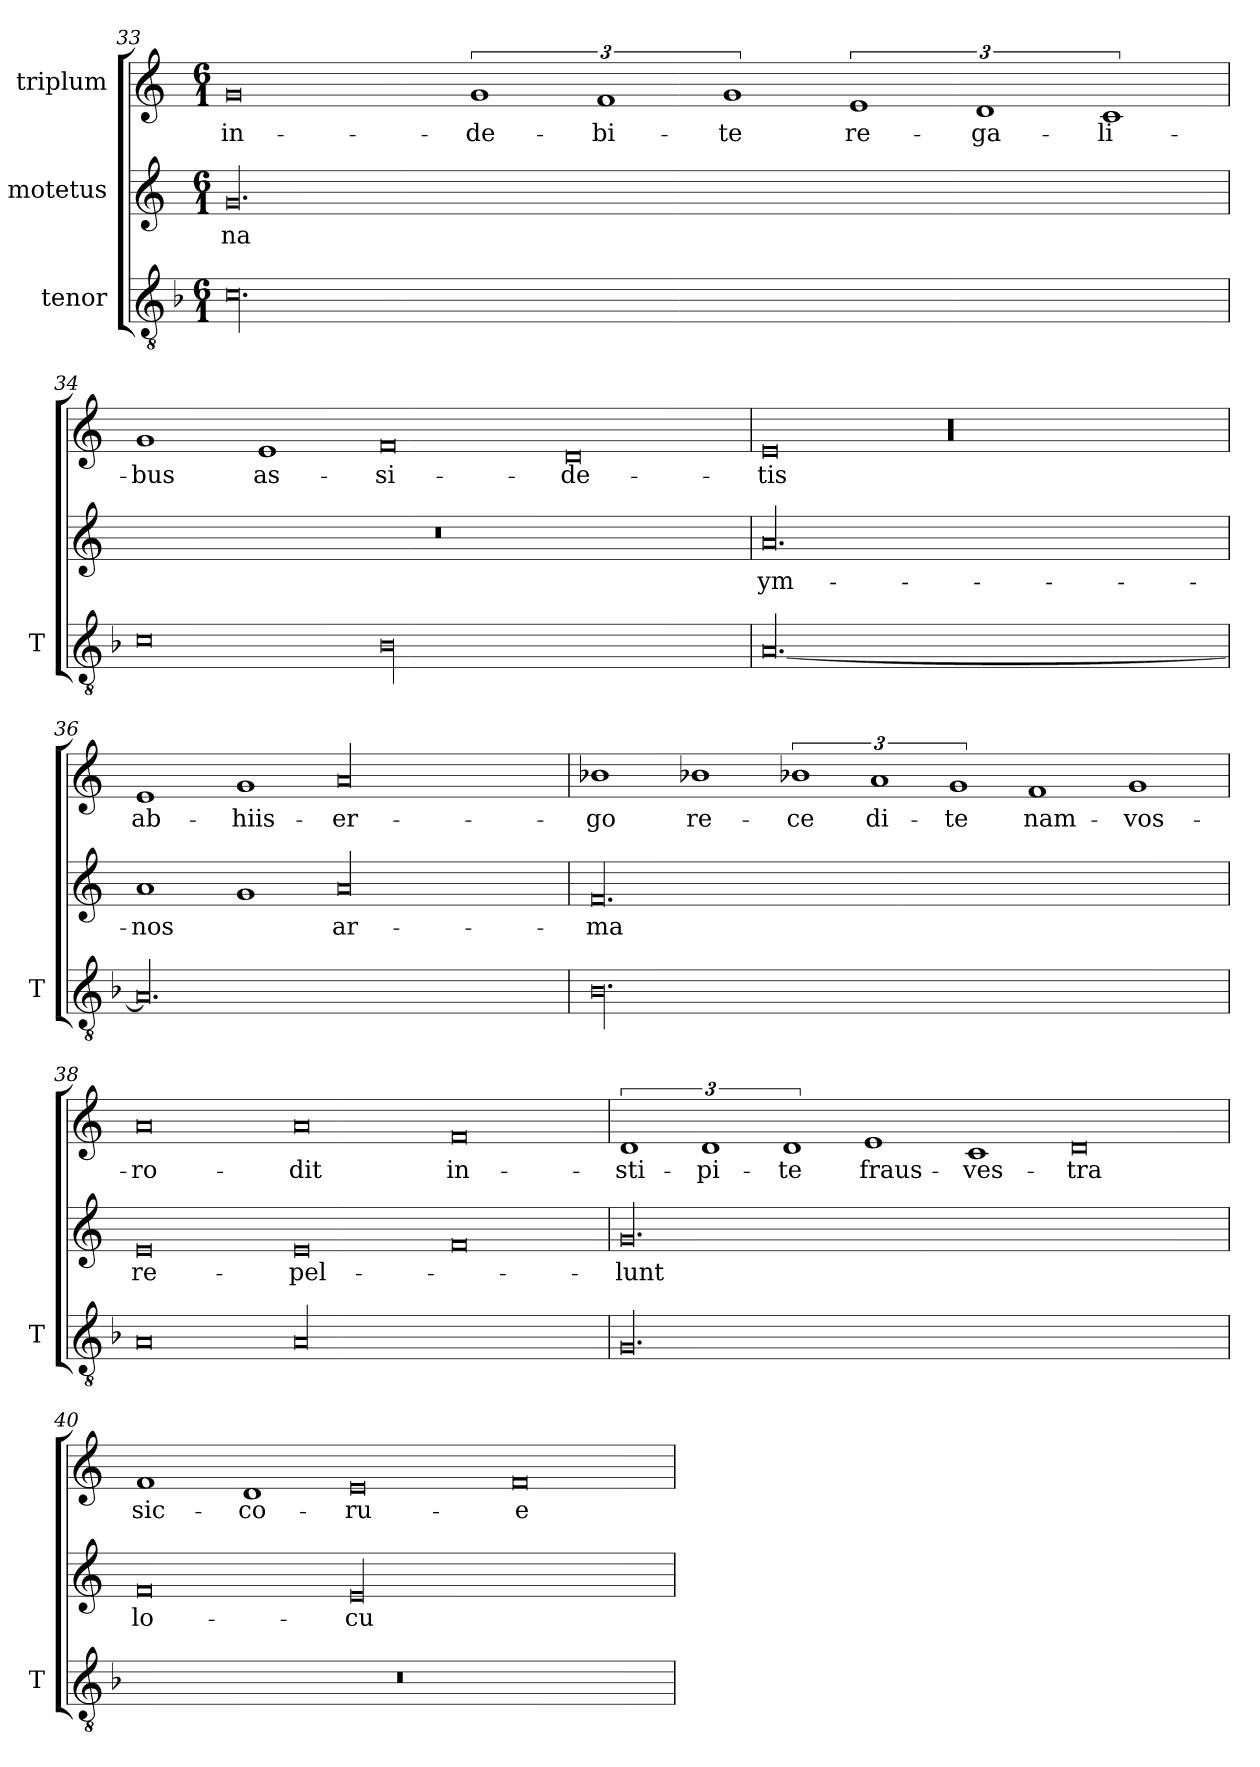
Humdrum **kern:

**kern	**kern	**text	**kern	**text
*part3	*part2	*part2	*part1	*part1
*staff3	*staff2	*staff2	*staff1	*staff1
*I"tenor	*I"motetus	*	*I"triplum	*
*I'T	*	*	*	*
*clefGv2	*clefG2	*	*clefG2	*
*k[b-]	*k[]	*	*k[]	*
*F:	*C:	*	*C:	*
*M6/1	*M6/1	*	*M6/1	*
=33	=33	=33	=33	=33
00.c\	00.g/	-na	0g/	in-
.	.	.	3%2g/	-de-
.	.	.	3%2f/	-bi-
.	.	.	3%2g/	-te
.	.	.	3%2e/	re-
.	.	.	3%2d/	-ga-
.	.	.	3%2c/	-li-
=34	=34	=34	=34	=34
0c\	00.r	.	1g/	-bus
.	.	.	1e/	as-
00B-\	.	.	0f/	-si-
.	.	.	0d/	-de-
=35	=35	=35	=35	=35
[00.A/	00.a/	ym-	0e/	-tis
.	.	.	00r	.
=36	=36	=36	=36	=36
00.A/]	1a/	-nos	1e/	ab-
.	1g/	.	1g/	hiis-
.	00a/	ar-	00a/	er-
=37	=37	=37	=37	=37
00.B-\	00.f/	-ma	1b-X\	-go
.	.	.	1b-X\	re-
.	.	.	3%2b-X\	-ce
.	.	.	3%2a/	di-
.	.	.	3%2g/	-te
.	.	.	1f/	nam-
.	.	.	1g/	vos-
=38	=38	=38	=38	=38
0A/	0e/	re-	0a/	ro-
00A/	0e/	-pel-	0a/	-dit
.	0f/	.	0f/	in-
=39	=39	=39	=39	=39
00.G/	00.g/	-lunt	3%2d/	sti-
.	.	.	3%2d/	-pi-
.	.	.	3%2d/	-te
.	.	.	1e/	fraus-
.	.	.	1c/	ves-
.	.	.	0d/	-tra
=40	=40	=40	=40	=40
00.r	0f/	lo-	1f/	sic-
.	.	.	1d/	co-
.	00e/	-cu-	0e/	-ru-
.	.	.	0f/	-e-
=	=	=	=	=
*-	*-	*-	*-	*-
